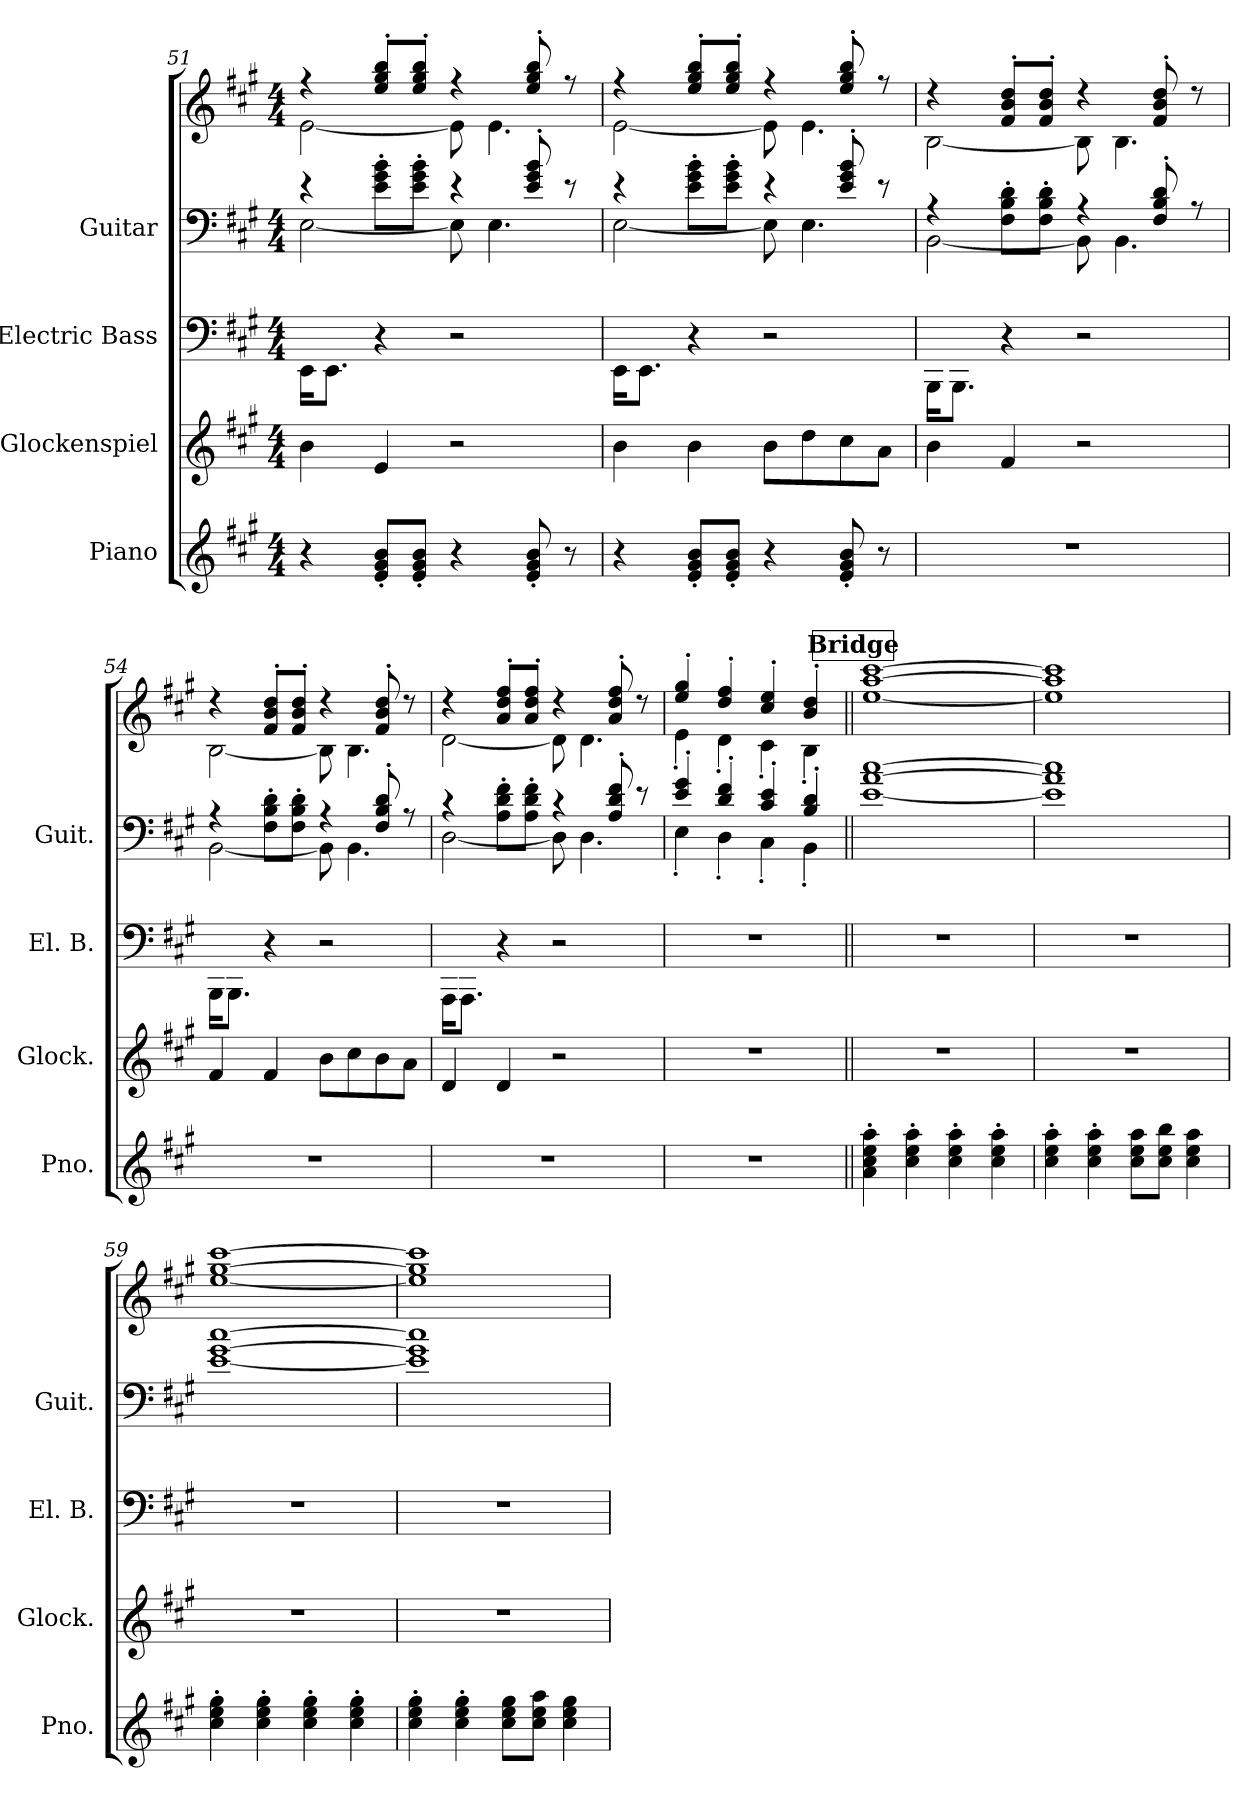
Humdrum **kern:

**kern	**kern	**kern	**kern	**kern
*part4	*part3	*part2	*part1	*part1
*staff5	*staff4	*staff3	*staff2	*staff1
*I"Piano	*I"Glockenspiel	*I"Electric Bass	*I"Guitar	*
*I'Pno.	*I'Glock.	*I'El. B.	*I'Guit.	*
!!LO:LB:g=z
*clefG2	*clefG2	*	*	*clefG2
*	*ITrd-14c-24	*ITrd7c12	*ITrd7c12	*ITrd7c12
*k[f#c#g#]	*k[f#c#g#]	*k[f#c#g#]	*k[f#c#g#]	*k[f#c#g#]
*M4/4	*M4/4	*M4/4	*M4/4	*M4/4
=51	=51	=51	=51	=51
*	*	*	*^	*^
4r	4bbb\	16EEE\KL	4r	[2EE	4r	[2E\
.	.	8.EEE\J	.	.	.	.
8e/' 8g#/' 8b/'L	4eee/	4r	8E'\ 8G#'\ 8B'\L	.	8e/' 8g#/' 8b/'L	.
8e/' 8g#/' 8b/'J	.	.	8E'\ 8G#'\ 8B'\J	.	8e/' 8g#/' 8b/'J	.
4r	2r	2r	4r	8EE]	4r	8E\]
.	.	.	.	4.EE	.	4.E\
8e/' 8g#/' 8b/'	.	.	8E' 8G#' 8B'	.	8e/' 8g#/' 8b/'	.
8r	.	.	8r	.	8r	.
=52	=52	=52	=52	=52	=52	=52
4r	4bbb\	16EEE\KL	4r	[2EE	4r	[2E\
.	.	8.EEE\J	.	.	.	.
8e/' 8g#/' 8b/'L	4bbb\	4r	8E'\ 8G#'\ 8B'\L	.	8e/' 8g#/' 8b/'L	.
8e/' 8g#/' 8b/'J	.	.	8E'\ 8G#'\ 8B'\J	.	8e/' 8g#/' 8b/'J	.
4r	8bbb\L	2r	4r	8EE]	4r	8E\]
.	8dddd\	.	.	4.EE	.	4.E\
8e/' 8g#/' 8b/'	8cccc#\	.	8E' 8G#' 8B'	.	8e/' 8g#/' 8b/'	.
8r	8aaa\J	.	8r	.	8r	.
=53	=53	=53	=53	=53	=53	=53
1r	4bbb\	16BBBB\KL	4r	[2BBB	4r	[2BB\
.	.	8.BBBB\J	.	.	.	.
.	4fff#/	4r	8FF#'\ 8BB'\ 8D'\L	.	8F#/' 8B/' 8d/'L	.
.	.	.	8FF#'\ 8BB'\ 8D'\J	.	8F#/' 8B/' 8d/'J	.
.	2r	2r	4r	8BBB]	4r	8BB\]
.	.	.	.	4.BBB	.	4.BB\
.	.	.	8FF#' 8BB' 8D'	.	8F#/' 8B/' 8d/'	.
.	.	.	8r	.	8r	.
=54	=54	=54	=54	=54	=54	=54
1r	4fff#/	16BBBB\KL	4r	[2BBB	4r	[2BB\
.	.	8.BBBB\J	.	.	.	.
.	4fff#/	4r	8FF#'\ 8BB'\ 8D'\L	.	8F#/' 8B/' 8d/'L	.
.	.	.	8FF#'\ 8BB'\ 8D'\J	.	8F#/' 8B/' 8d/'J	.
.	8bbb\L	2r	4r	8BBB]	4r	8BB\]
.	8cccc#\	.	.	4.BBB	.	4.BB\
.	8bbb\	.	8FF#' 8BB' 8D'	.	8F#/' 8B/' 8d/'	.
.	8aaa\J	.	8r	.	8r	.
!!LO:PB:g=z	!!
=55	=55	=55	=55	=55	=55	=55
1r	4ddd/	16AAAA\KL	4r	[2DD	4r	[2D\
.	.	8.AAAA\J	.	.	.	.
.	4ddd/	4r	8AA'\ 8D'\ 8F#'\L	.	8A/' 8d/' 8f#/'L	.
.	.	.	8AA'\ 8D'\ 8F#'\J	.	8A/' 8d/' 8f#/'J	.
.	2r	2r	4r	8DD]	4r	8D\]
.	.	.	.	4.DD	.	4.D\
.	.	.	8AA' 8D' 8F#'	.	8A/' 8d/' 8f#/'	.
.	.	.	8r	.	8r	.
=56	=56	=56	=56	=56	=56	=56
1r	1r	1r	4E' 4G#'	4EE'	4e/' 4g#/'	4E'\
.	.	.	4D' 4F#'	4DD'	4d/' 4f#/'	4D'\
.	.	.	4C#' 4E'	4CC#'	4c#/' 4e/'	4C#'\
.	.	.	4BB' 4D'	4BBB'	4B/' 4d/'	4BB'\
*	*	*	*v	*v	*	*
*	*	*	*	*v	*v
!!LO:REH:place=s1:a:B:fs=14:t=Bridge
=57||	=57||	=57||	=57||	=57||
4a\' 4cc#\' 4ee\' 4aa\'	1r	1r	[1E [1A [1c#	[1e [1a [1cc#
4cc#\' 4ee\' 4aa\'	.	.	.	.
4cc#\' 4ee\' 4aa\'	.	.	.	.
4cc#\' 4ee\' 4aa\'	.	.	.	.
=58	=58	=58	=58	=58
4cc#\' 4ee\' 4aa\'	1r	1r	1E] 1A] 1c#]	1e] 1a] 1cc#]
4cc#\' 4ee\' 4aa\'	.	.	.	.
8cc#\ 8ee\ 8aa\L	.	.	.	.
8cc#\ 8ee\ 8bb\J	.	.	.	.
4cc#\ 4ee\ 4aa\	.	.	.	.
!!LO:LB:g=z
=59	=59	=59	=59	=59
4cc#\' 4ee\' 4gg#\'	1r	1r	[1E [1G# [1c#	[1e [1g# [1cc#
4cc#\' 4ee\' 4gg#\'	.	.	.	.
4cc#\' 4ee\' 4gg#\'	.	.	.	.
4cc#\' 4ee\' 4gg#\'	.	.	.	.
=60	=60	=60	=60	=60
4cc#\' 4ee\' 4gg#\'	1r	1r	1E] 1G#] 1c#]	1e] 1g#] 1cc#]
4cc#\' 4ee\' 4gg#\'	.	.	.	.
8cc#\ 8ee\ 8gg#\L	.	.	.	.
8cc#\ 8ee\ 8aa\J	.	.	.	.
4cc#\ 4ee\ 4gg#\	.	.	.	.
=	=	=	=	=
*-	*-	*-	*-	*-
